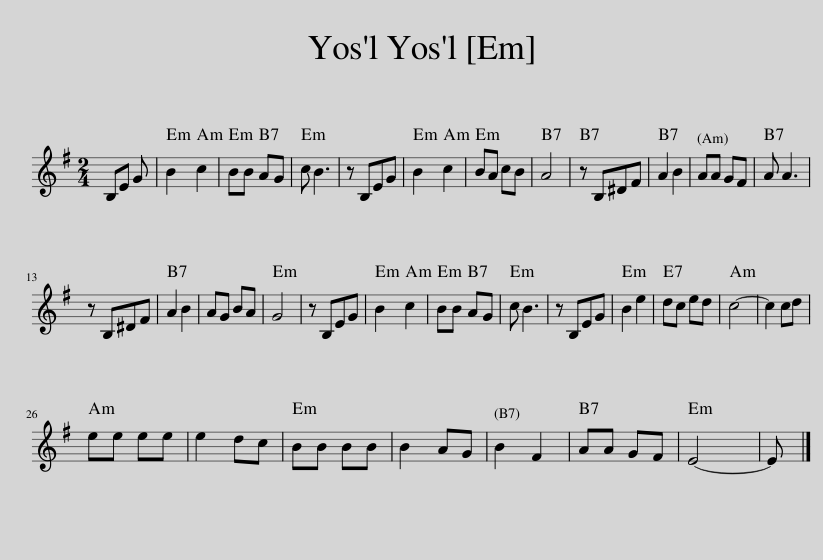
X:1
L:1/8
M:2/4
I:linebreak $
K:Emin
V:1 treble
V:1
 B,E G | B2 c2 | BB AG | c B3 | z B,EG | %5
 B2 c2 | BA cB | A4 | z B,^DF | A2 B2 | %10
 AA GF | A A3 |$ z B,^DF | A2 B2 | AG BA | %15
 G4 | z B,EG | B2 c2 | BB AG | c B3 | %20
 z B,EG | B2 e2 | dc ed | c4- | c2 cd |$ %25
 ee ee | e2 dc | BB BB | B2 AG | B2 F2 | %30
 AA GF | E4- | E |] %33
